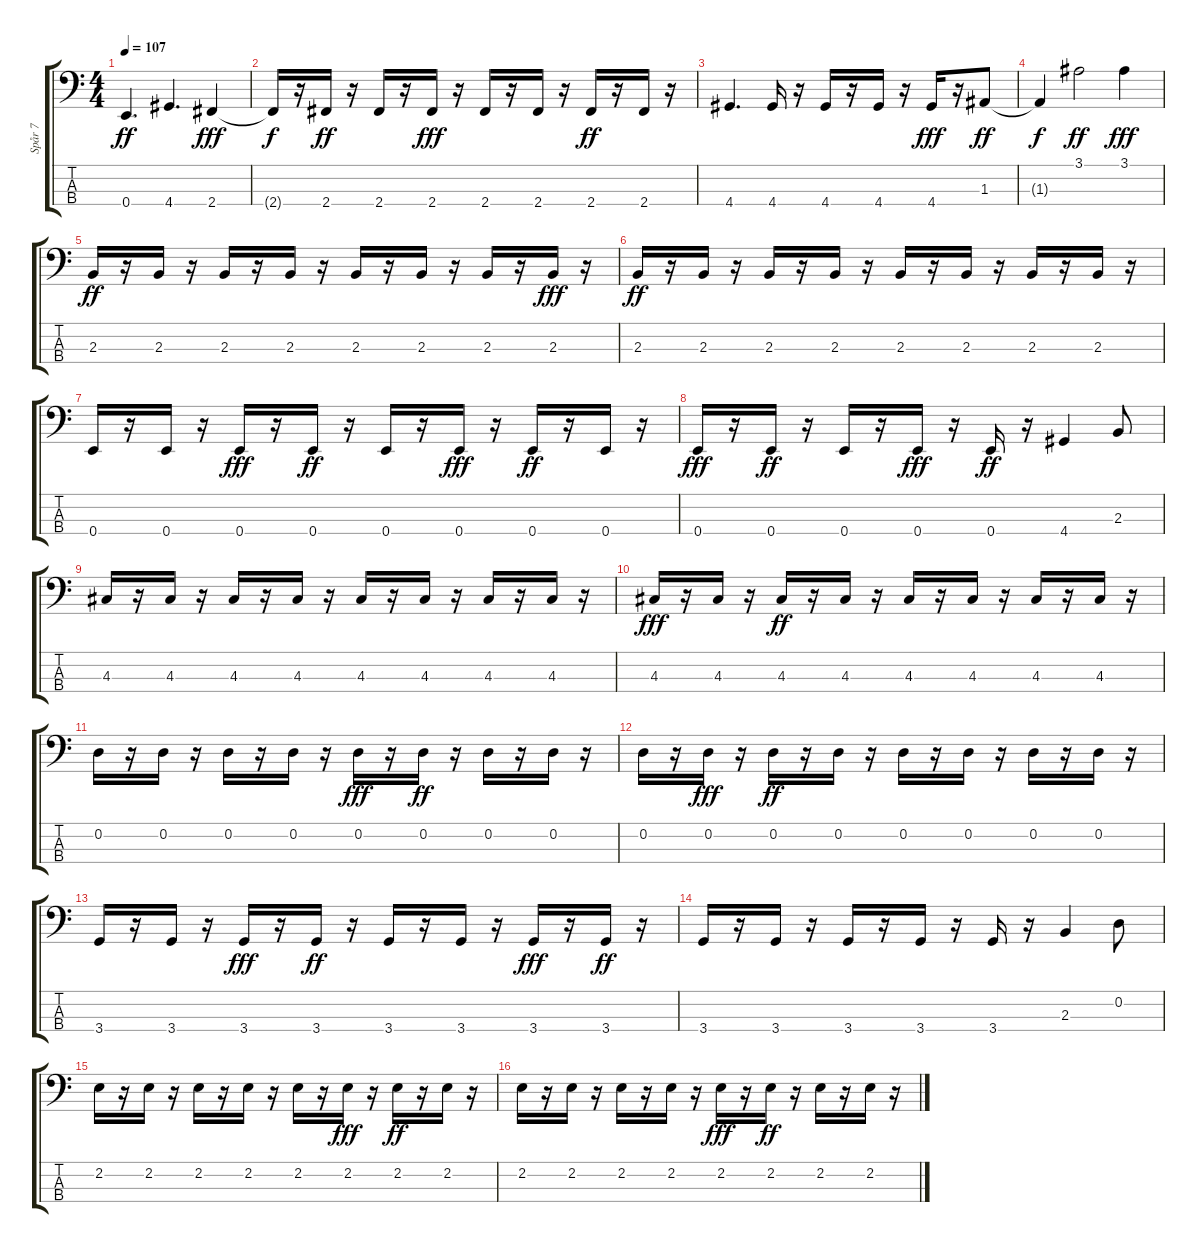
\track ("Spår 7" "Spår 7") {instrument electricbassfinger}
\staff {score tabs}
\tuning (G2 D2 A1 E1) {hide}
\ts (4 4)
\tempo 107
\clef f4
\ks c
0.4.4{d dy ff} 4.4.4{d} 2.4.4{dy fff} |
2.4{t}.16{dy f} r.16 2.4.16{dy ff} r.16 2.4.16 r.16 2.4.16{dy fff} r.16 2.4.16 r.16 2.4.16 r.16 2.4.16{dy ff} r.16 2.4.16 r.16 |
4.4.4{d} 4.4.16 r.16 4.4.16 r.16 4.4.16 r.16 4.4.16{dy fff} r.16 1.3.8{dy ff} |
1.3{t}.4{dy f} 3.1.2{dy ff} 3.1.4{dy fff} |
2.3.16{dy ff} r.16 2.3.16 r.16 2.3.16 r.16 2.3.16 r.16 2.3.16 r.16 2.3.16 r.16 2.3.16 r.16 2.3.16{dy fff} r.16 |
2.3.16{dy ff} r.16 2.3.16 r.16 2.3.16 r.16 2.3.16 r.16 2.3.16 r.16 2.3.16 r.16 2.3.16 r.16 2.3.16 r.16 |
0.4.16 r.16 0.4.16 r.16 0.4.16{dy fff} r.16 0.4.16{dy ff} r.16 0.4.16 r.16 0.4.16{dy fff} r.16 0.4.16{dy ff} r.16 0.4.16 r.16 |
0.4.16{dy fff} r.16 0.4.16{dy ff} r.16 0.4.16 r.16 0.4.16{dy fff} r.16 0.4.16{dy ff} r.16 4.4.4 2.3.8 |
4.3.16 r.16 4.3.16 r.16 4.3.16 r.16 4.3.16 r.16 4.3.16 r.16 4.3.16 r.16 4.3.16 r.16 4.3.16 r.16 |
4.3.16{dy fff} r.16 4.3.16 r.16 4.3.16{dy ff} r.16 4.3.16 r.16 4.3.16 r.16 4.3.16 r.16 4.3.16 r.16 4.3.16 r.16 |
0.2.16 r.16 0.2.16 r.16 0.2.16 r.16 0.2.16 r.16 0.2.16{dy fff} r.16 0.2.16{dy ff} r.16 0.2.16 r.16 0.2.16 r.16 |
0.2.16 r.16 0.2.16{dy fff} r.16 0.2.16{dy ff} r.16 0.2.16 r.16 0.2.16 r.16 0.2.16 r.16 0.2.16 r.16 0.2.16 r.16 |
3.4.16 r.16 3.4.16 r.16 3.4.16{dy fff} r.16 3.4.16{dy ff} r.16 3.4.16 r.16 3.4.16 r.16 3.4.16{dy fff} r.16 3.4.16{dy ff} r.16 |
3.4.16 r.16 3.4.16 r.16 3.4.16 r.16 3.4.16 r.16 3.4.16 r.16 2.3.4 0.2.8 |
2.2.16 r.16 2.2.16 r.16 2.2.16 r.16 2.2.16 r.16 2.2.16 r.16 2.2.16{dy fff} r.16 2.2.16{dy ff} r.16 2.2.16 r.16 |
2.2.16 r.16 2.2.16 r.16 2.2.16 r.16 2.2.16 r.16 2.2.16{dy fff} r.16 2.2.16{dy ff} r.16 2.2.16 r.16 2.2.16 r.16
